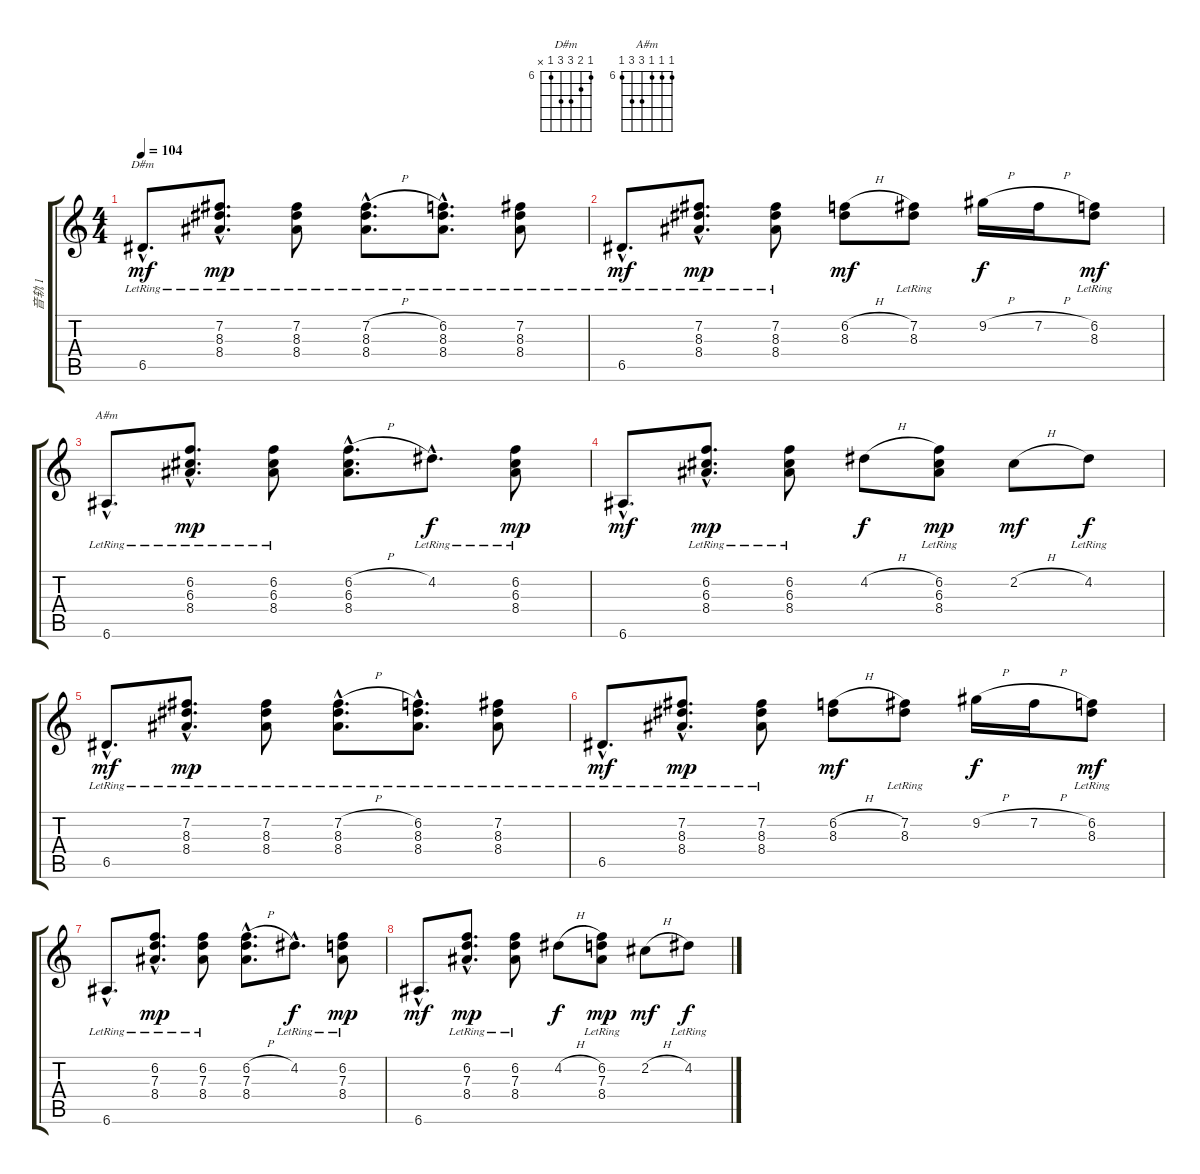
\track ("音轨 1" "音轨 1") {instrument acousticguitarsteel}
\staff {score tabs}
\tuning (E4 B3 G3 D3 A2 E2) {hide}
\chord ("D#m" 6 7 8 8 6 x) {firstfret 6}
\chord ("A#m" 6 6 6 8 8 6) {firstfret 6}
\ts (4 4)
\tempo 104
\clef g2
\ks c
6.5{hac lr}.8{d ch "D#m" dy mf} (7.2{hac lr} 8.3{hac lr} 8.4{hac}).8{d dy mp} (7.2{lr} 8.3{lr} 8.4).8 (7.2{h hac} 8.3{hac lr} 8.4{hac}).8{d} (6.2{hac lr} 8.3{hac} 8.4{hac}).8{d} (7.2{lr} 8.3{lr} 8.4).8 |
6.5{hac lr}.8{d dy mf} (7.2{hac lr} 8.3{hac lr} 8.4{hac}).8{d dy mp} (7.2{lr} 8.3{lr} 8.4).8 (6.2{h} 8.3).8{dy mf} (7.2{lr} 8.3{lr}).8 9.2{h}.16{dy f} 7.2{h}.16 (6.2{lr} 8.3).8{dy mf} |
6.6{hac lr}.8{d ch "A#m"} (6.2{hac lr} 6.3{hac lr} 8.4{hac}).8{d dy mp} (6.2{lr} 6.3{lr} 8.4).8 (6.2{h hac} 6.3{hac} 8.4{hac}).8{d} 4.2{hac lr}.8{d dy f} (6.2{lr} 6.3{lr} 8.4).8{dy mp} |
6.6{hac}.8{d dy mf} (6.2{hac lr} 6.3{hac lr} 8.4{hac}).8{d dy mp} (6.2{lr} 6.3{lr} 8.4).8 4.2{h}.8{dy f} (6.2{lr} 6.3 8.4).8{dy mp} 2.2{h}.8{dy mf} 4.2{lr}.8{dy f} |
6.5{hac lr}.8{d dy mf} (7.2{hac lr} 8.3{hac lr} 8.4{hac}).8{d dy mp} (7.2{lr} 8.3{lr} 8.4).8 (7.2{h hac} 8.3{hac lr} 8.4{hac}).8{d} (6.2{hac lr} 8.3{hac} 8.4{hac}).8{d} (7.2{lr} 8.3{lr} 8.4).8 |
6.5{hac lr}.8{d dy mf} (7.2{hac lr} 8.3{hac lr} 8.4{hac}).8{d dy mp} (7.2{lr} 8.3{lr} 8.4).8 (6.2{h} 8.3).8{dy mf} (7.2{lr} 8.3{lr}).8 9.2{h}.16{dy f} 7.2{h}.16 (6.2{lr} 8.3).8{dy mf} |
6.6{hac lr}.8{d} (6.2{hac lr} 7.3{hac lr} 8.4{hac}).8{d dy mp} (6.2{lr} 7.3{lr} 8.4).8 (6.2{h hac} 7.3{hac} 8.4{hac}).8{d} 4.2{hac lr}.8{d dy f} (6.2{lr} 7.3{lr} 8.4).8{dy mp} |
6.6{hac}.8{d dy mf} (6.2{hac lr} 7.3{hac lr} 8.4{hac}).8{d dy mp} (6.2{lr} 7.3{lr} 8.4).8 4.2{h}.8{dy f} (6.2{lr} 7.3 8.4).8{dy mp} 2.2{h}.8{dy mf} 4.2{lr}.8{dy f}
